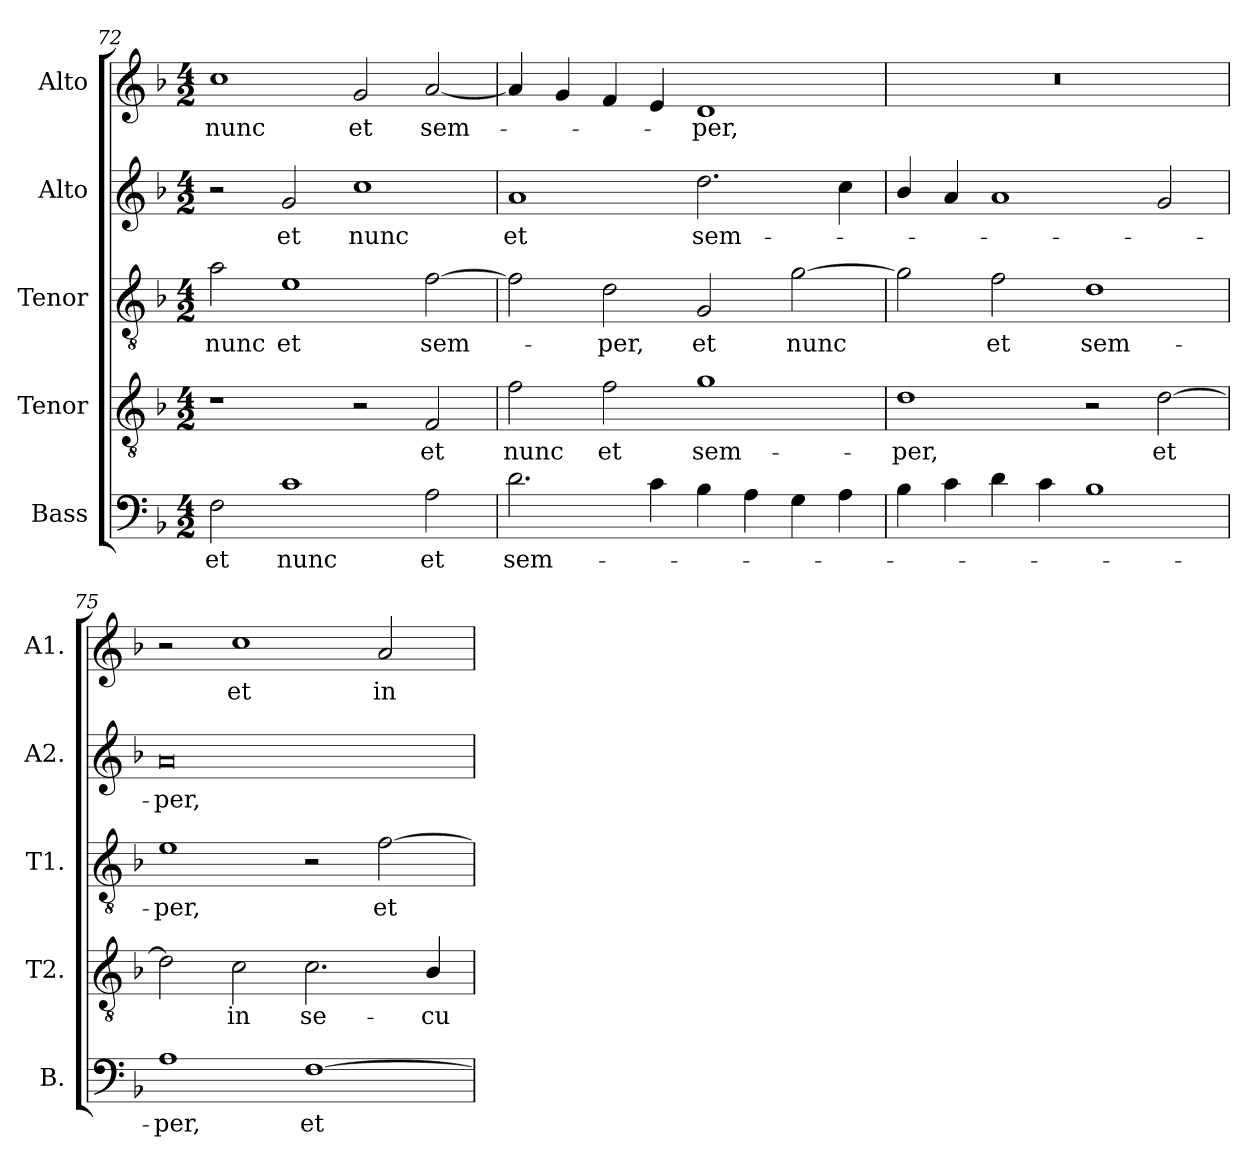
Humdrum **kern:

**kern	**text	**kern	**text	**kern	**text	**kern	**text	**kern	**text
*part5	*part5	*part4	*part4	*part3	*part3	*part2	*part2	*part1	*part1
*staff5	*staff5	*staff4	*staff4	*staff3	*staff3	*staff2	*staff2	*staff1	*staff1
*I"Bass	*	*I"Tenor	*	*I"Tenor	*	*I"Alto	*	*I"Alto	*
*I'B.	*	*I'T2.	*	*I'T1.	*	*I'A2.	*	*I'A1.	*
*clefF4	*	*clefGv2	*	*clefGv2	*	*clefG2	*	*clefG2	*
*	*	*ITrd7c12	*	*ITrd7c12	*	*	*	*	*
*k[b-]	*	*k[b-]	*	*k[b-]	*	*k[b-]	*	*k[b-]	*
*F:	*	*F:	*	*F:	*	*F:	*	*F:	*
*M4/2	*	*M4/2	*	*M4/2	*	*M4/2	*	*M4/2	*
=72	=72	=72	=72	=72	=72	=72	=72	=72	=72
!	!LO:LY:b:color=#000000	!	!	!	!	!	!	!	!
!	!	!	!	!	!LO:LY:b:color=#000000	!	!	!	!
!	!	!	!	!	!	!	!	!	!LO:LY:b:color=#000000
2Fi\	et	1r	.	2Ai\	nunc	2r	.	1cci	nunc
!	!LO:LY:b:color=#000000	!	!	!	!	!	!	!	!
!	!	!	!	!	!LO:LY:b:color=#000000	!	!	!	!
!	!	!	!	!	!	!	!LO:LY:b:color=#000000	!	!
1ci	nunc	.	.	1Ei	et	2gi/	et	.	.
!	!	!	!	!	!	!	!LO:LY:b:color=#000000	!	!
!	!	!	!	!	!	!	!	!	!LO:LY:b:color=#000000
.	.	2r	.	.	.	1cci	nunc	2gi/	et
!	!LO:LY:b:color=#000000	!	!	!	!	!	!	!	!
!	!	!	!LO:LY:b:color=#000000	!	!	!	!	!	!
!	!	!	!	!	!LO:LY:b:color=#000000	!	!	!	!
!	!	!	!	!	!	!	!	!	!LO:LY:b:color=#000000
2Ai\	et	2FFi/	et	[2Fi\	sem-	.	.	[2ai/	sem-
=73	=73	=73	=73	=73	=73	=73	=73	=73	=73
!	!LO:LY:b:color=#000000	!	!	!	!	!	!	!	!
!	!	!	!LO:LY:b:color=#000000	!	!	!	!	!	!
!	!	!	!	!	!	!	!LO:LY:b:color=#000000	!	!
2.di\	sem-	2Fi\	nunc	2Fi\]	.	1ai	et	4ai/]	.
.	.	.	.	.	.	.	.	4gi/	.
!	!	!	!LO:LY:b:color=#000000	!	!	!	!	!	!
!	!	!	!	!	!LO:LY:b:color=#000000	!	!	!	!
.	.	2Fi\	et	2Di\	-per,	.	.	4fi/	.
4ci\	.	.	.	.	.	.	.	4ei/	.
!	!	!	!LO:LY:b:color=#000000	!	!	!	!	!	!
!	!	!	!	!	!LO:LY:b:color=#000000	!	!	!	!
!	!	!	!	!	!	!	!LO:LY:b:color=#000000	!	!
!	!	!	!	!	!	!	!	!	!LO:LY:b:color=#000000
4B-i\	.	1Gi	sem-	2GGi/	et	2.ddi\	sem-	1di	-per,
4Ai\	.	.	.	.	.	.	.	.	.
!	!	!	!	!	!LO:LY:b:color=#000000	!	!	!	!
4Gi\	.	.	.	[2Gi\	nunc	.	.	.	.
4Ai\	.	.	.	.	.	4cci\	.	.	.
!!LO:PB:g=z
=74	=74	=74	=74	=74	=74	=74	=74	=74	=74
!	!	!	!LO:LY:b:color=#000000	!	!	!	!	!LO:N:vis=1	!
4B-i\	.	1Di	-per,	2Gi\]	.	4b-i/	.	0r	.
4ci\	.	.	.	.	.	4ai/	.	.	.
!	!	!	!	!	!LO:LY:b:color=#000000	!	!	!	!
4di\	.	.	.	2Fi\	et	1ai	.	.	.
4ci\	.	.	.	.	.	.	.	.	.
!	!	!	!	!	!LO:LY:b:color=#000000	!	!	!	!
1B-i	.	2r	.	1Di	sem-	.	.	.	.
!	!	!	!LO:LY:b:color=#000000	!	!	!	!	!	!
.	.	[2Di\	et	.	.	2gi/	.	.	.
=75	=75	=75	=75	=75	=75	=75	=75	=75	=75
!	!LO:LY:b:color=#000000	!	!	!	!	!	!	!	!
!	!	!	!	!	!LO:LY:b:color=#000000	!	!	!	!
!	!	!	!	!	!	!	!LO:LY:b:color=#000000	!	!
1Ai	-per,	2Di\]	.	1Ei	-per,	0ai	-per,	2r	.
!	!	!	!LO:LY:b:color=#000000	!	!	!	!	!	!
!	!	!	!	!	!	!	!	!	!LO:LY:b:color=#000000
.	.	2Ci\	in	.	.	.	.	1cci	et
!	!LO:LY:b:color=#000000	!	!	!	!	!	!	!	!
!	!	!	!LO:LY:b:color=#000000	!	!	!	!	!	!
[1Fi	et	2.Ci\	se-	2r	.	.	.	.	.
!	!	!	!	!	!LO:LY:b:color=#000000	!	!	!	!
!	!	!	!	!	!	!	!	!	!LO:LY:b:color=#000000
.	.	.	.	[2Fi\	et	.	.	2ai/	in
!	!	!	!LO:LY:b:color=#000000	!	!	!	!	!	!
.	.	4BB-i/	-cu-	.	.	.	.	.	.
=	=	=	=	=	=	=	=	=	=
*-	*-	*-	*-	*-	*-	*-	*-	*-	*-
